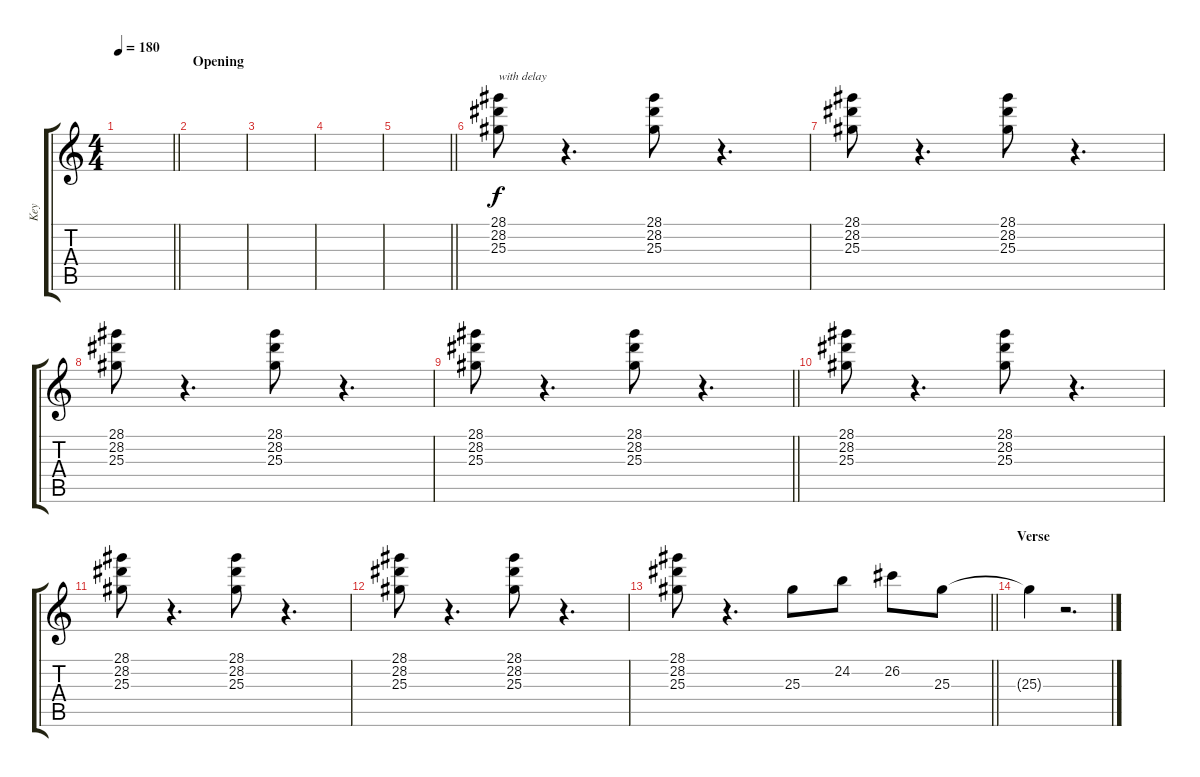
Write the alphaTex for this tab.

\track ("Key" "Key") {instrument stringensemble1}
\staff {score tabs}
\tuning (E4 B3 G3 D3 A2 E2) {hide}
\ts (4 4)
\tempo 180
\clef g2
\barLineRight lightlight
\ks c
|
\section ("" "Opening")
|
|
|
\barLineRight lightlight
|
(28.1 28.2 25.3).8{txt "with delay"} r.4{d} (28.1 28.2 25.3).8 r.4{d} |
(28.1 28.2 25.3).8 r.4{d} (28.1 28.2 25.3).8 r.4{d} |
(28.1 28.2 25.3).8 r.4{d} (28.1 28.2 25.3).8 r.4{d} |
\barLineRight lightlight
(28.1 28.2 25.3).8 r.4{d} (28.1 28.2 25.3).8 r.4{d} |
(28.1 28.2 25.3).8 r.4{d} (28.1 28.2 25.3).8 r.4{d} |
(28.1 28.2 25.3).8 r.4{d} (28.1 28.2 25.3).8 r.4{d} |
(28.1 28.2 25.3).8 r.4{d} (28.1 28.2 25.3).8 r.4{d} |
\barLineRight lightlight
(28.1 28.2 25.3).8 r.4{d} 25.3.8 24.2.8 26.2.8 25.3.8 |
\section ("" "Verse")
25.3{t}.4 r.2{d}
